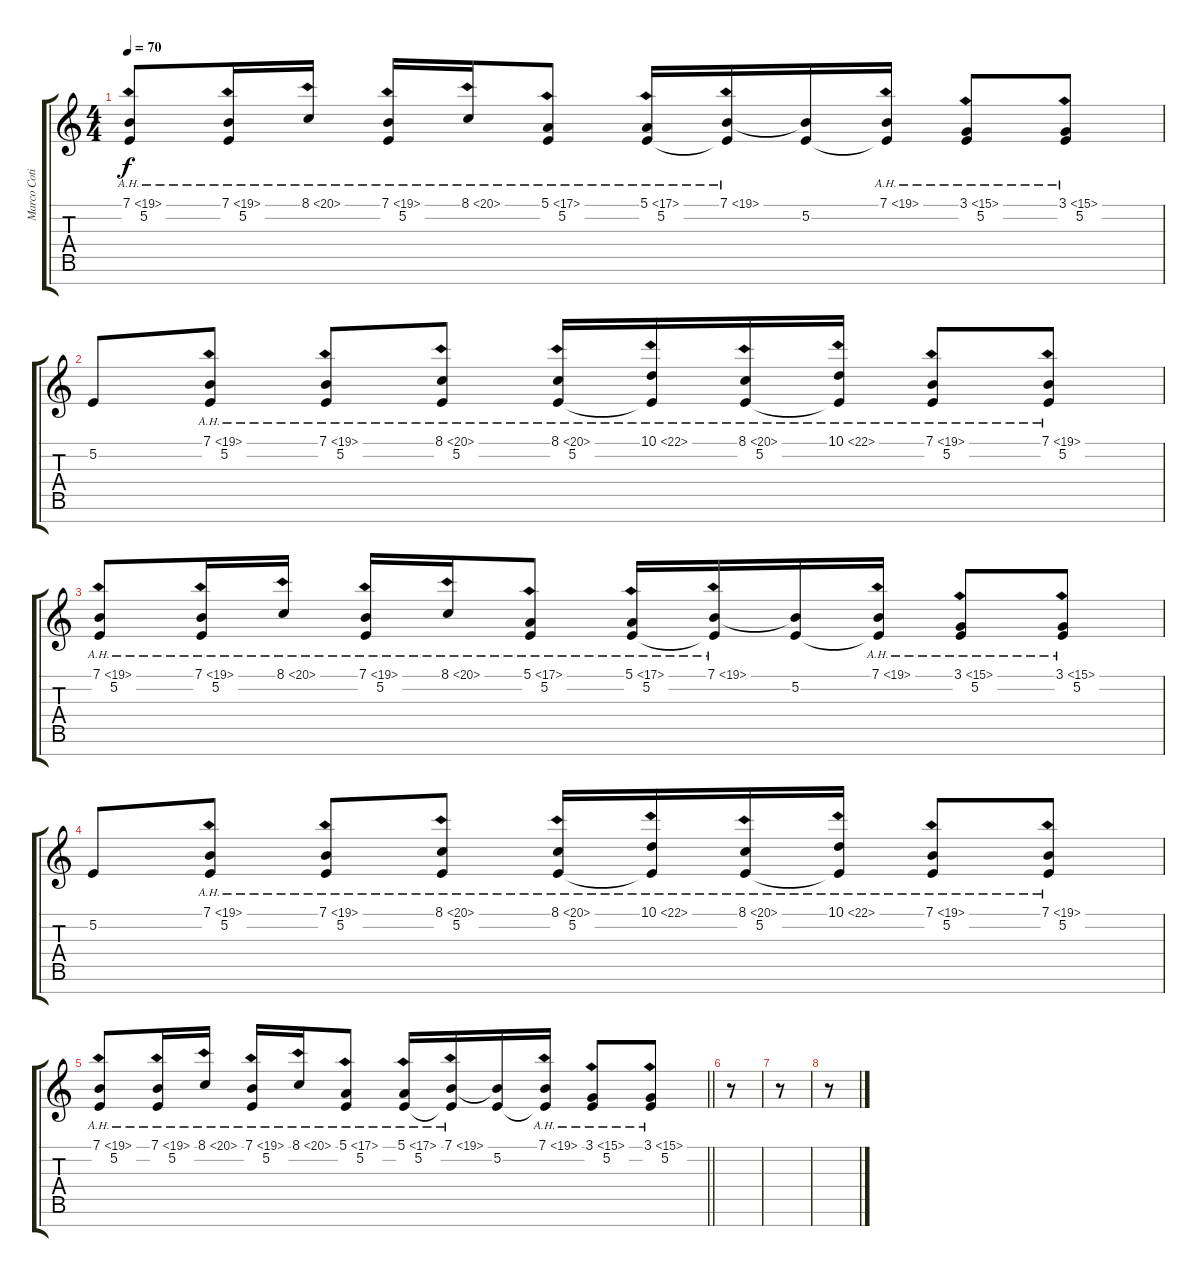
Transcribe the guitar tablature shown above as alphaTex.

\track ("Marco Coti Zelati (keys)" "Marco Coti") {instrument brightacousticpiano}
\staff {score tabs}
\tuning (E4 B3 G3 D3 A2 E2 B1) {hide}
\ts (4 4)
\tempo 70
\clef g2
\ks c
(7.1{ah 12} 5.2).8{dy f} (7.1{ah 12} 5.2).16 8.1{ah 12}.16 (7.1{ah 12} 5.2).16 8.1{ah 12}.16 (5.1{ah 12} 5.2).8 (5.1{ah 12} 5.2).16 (7.1{ah 12} 5.2{t}).16 (7.1{t} 5.2).16 (7.1{ah 12} 5.2{t}).16 (3.1{ah 12} 5.2).8 (3.1{ah 12} 5.2).8 |
5.2.8 (7.1{ah 12} 5.2).8 (7.1{ah 12} 5.2).8 (8.1{ah 12} 5.2).8 (8.1{ah 12} 5.2).16 (10.1{ah 12} 5.2{t}).16 (8.1{ah 12} 5.2).16 (10.1{ah 12} 5.2{t}).16 (7.1{ah 12} 5.2).8 (7.1{ah 12} 5.2).8 |
(7.1{ah 12} 5.2).8 (7.1{ah 12} 5.2).16 8.1{ah 12}.16 (7.1{ah 12} 5.2).16 8.1{ah 12}.16 (5.1{ah 12} 5.2).8 (5.1{ah 12} 5.2).16 (7.1{ah 12} 5.2{t}).16 (7.1{t} 5.2).16 (7.1{ah 12} 5.2{t}).16 (3.1{ah 12} 5.2).8 (3.1{ah 12} 5.2).8 |
5.2.8 (7.1{ah 12} 5.2).8 (7.1{ah 12} 5.2).8 (8.1{ah 12} 5.2).8 (8.1{ah 12} 5.2).16 (10.1{ah 12} 5.2{t}).16 (8.1{ah 12} 5.2).16 (10.1{ah 12} 5.2{t}).16 (7.1{ah 12} 5.2).8 (7.1{ah 12} 5.2).8 |
\barLineRight lightlight
(7.1{ah 12} 5.2).8 (7.1{ah 12} 5.2).16 8.1{ah 12}.16 (7.1{ah 12} 5.2).16 8.1{ah 12}.16 (5.1{ah 12} 5.2).8 (5.1{ah 12} 5.2).16 (7.1{ah 12} 5.2{t}).16 (7.1{t} 5.2).16 (7.1{ah 12} 5.2{t}).16 (3.1{ah 12} 5.2).8 (3.1{ah 12} 5.2).8 |
r.8 |
r.8 |
r.8
